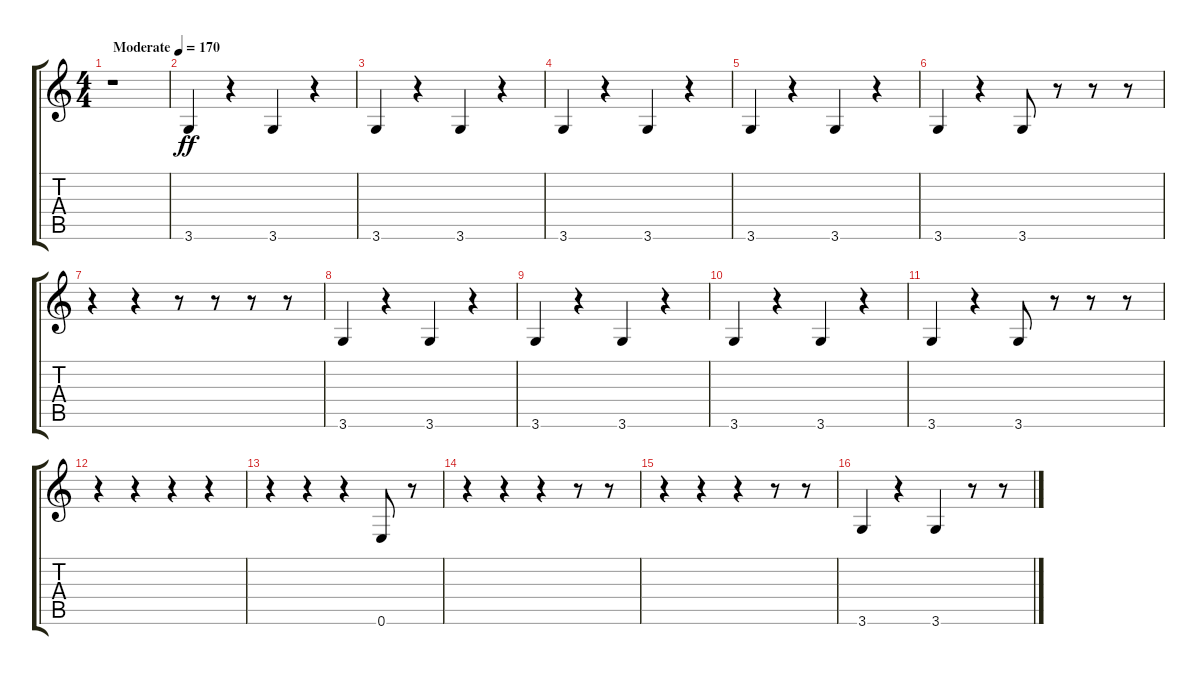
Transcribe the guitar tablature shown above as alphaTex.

\track "" {instrument acousticbass}
\staff {score tabs}
\tuning (E4 B3 G3 D3 A2 E2) {hide}
\ts (4 4)
\tempo (170 "Moderate")
\clef g2
\ks c
r.1{dy ff instrument acousticbass} |
3.6.4 r.4 3.6.4 r.4 |
3.6.4 r.4 3.6.4 r.4 |
3.6.4 r.4 3.6.4 r.4 |
3.6.4 r.4 3.6.4 r.4 |
3.6.4 r.4 3.6.8 r.8 r.8 r.8 |
r.4 r.4 r.8 r.8 r.8 r.8 |
3.6.4 r.4 3.6.4 r.4 |
3.6.4 r.4 3.6.4 r.4 |
3.6.4 r.4 3.6.4 r.4 |
3.6.4 r.4 3.6.8 r.8 r.8 r.8 |
r.4 r.4 r.4 r.4 |
r.4 r.4 r.4 0.6.8 r.8 |
r.4 r.4 r.4 r.8 r.8 |
r.4 r.4 r.4 r.8 r.8 |
3.6.4 r.4 3.6.4 r.8 r.8
